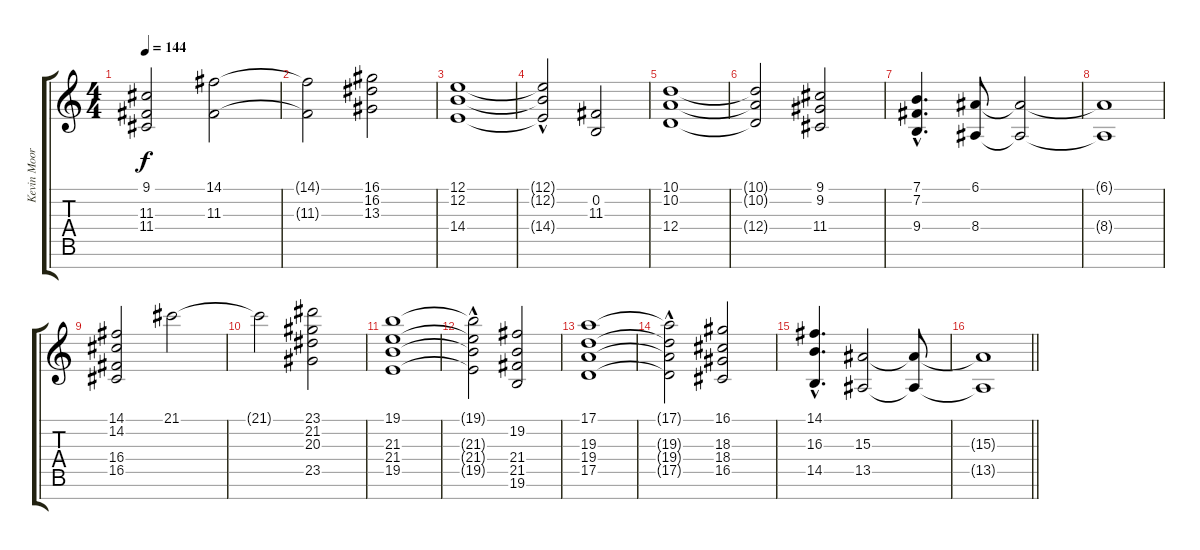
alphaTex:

\track ("Kevin Moore - keyboards" "Kevin Moor") {instrument stringensemble1}
\staff {score tabs}
\tuning (E4 B3 G3 D3 A2 E2 B1) {hide}
\ts (4 4)
\tempo 144
\clef g2
\ks c
(9.1 11.3 11.4).2{dy f} (14.1 11.3).2 |
(14.1{t} 11.3{t}).2 (16.1 16.2 13.3).2 |
(12.1 12.2 14.4).1 |
(12.1{t} 12.2{hac t} 14.4{t}).2 (0.2 11.3).2 |
(10.1 10.2 12.4).1 |
(10.1{t} 10.2{t} 12.4{t}).2 (9.1 9.2 11.4).2 |
(7.1{hac} 7.2 9.4{hac}).4{d} (6.1 8.4).8 (6.1{t} 8.4{t}).2 |
(6.1{t} 8.4{t}).1 |
(14.1 14.2 16.4 16.5).2 21.1.2 |
21.1{t}.2 (23.1 21.2 20.3 23.5).2 |
(19.1 21.3 21.4 19.5).1 |
(19.1{hac t} 21.3{t} 21.4{hac t} 19.5{hac t}).2 (19.2 21.4 21.5 19.6).2 |
(17.1 19.3 19.4 17.5).1 |
(17.1{t} 19.3{t} 19.4{t} 17.5{hac t}).2 (16.1 18.3 18.4 16.5).2 |
(14.1{hac} 16.3{hac} 14.5{hac}).4{d} (15.3 13.5).2 (15.3{t} 13.5{t}).8 |
\barLineRight lightlight
(15.3{t} 13.5{t}).1
